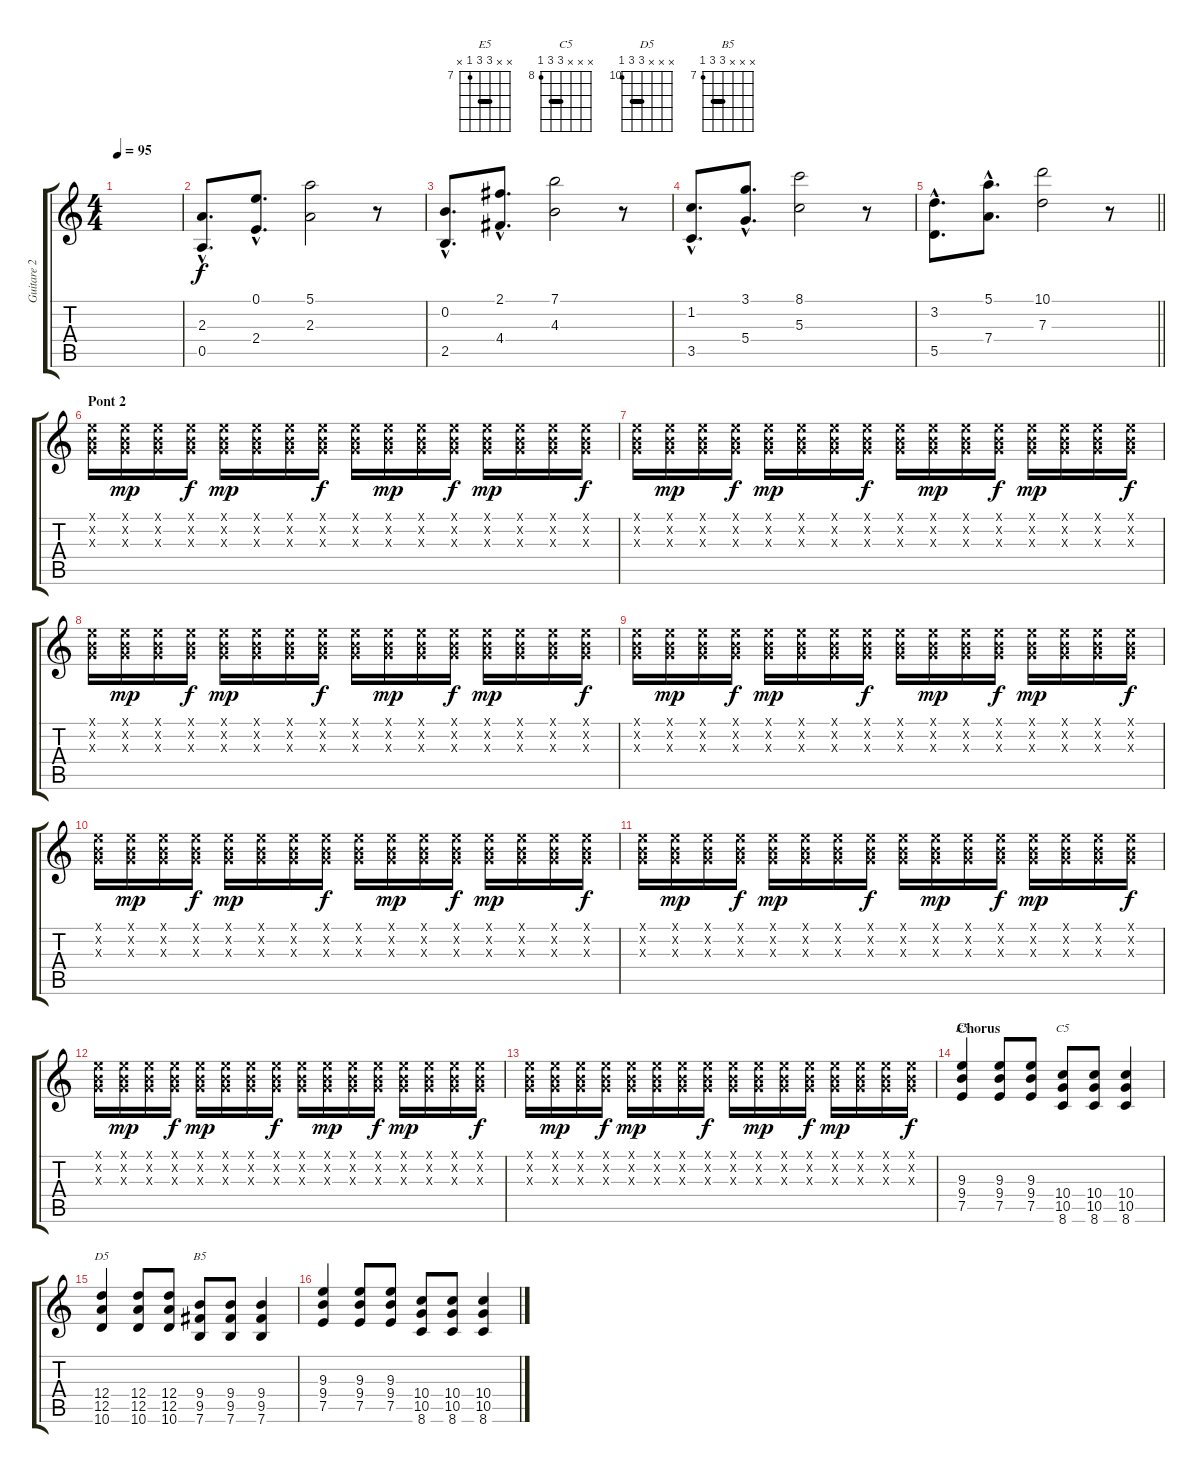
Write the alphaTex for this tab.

\track ("Guitare 2" "Guitare 2") {instrument distortionguitar}
\staff {score tabs}
\tuning (E4 B3 G3 D3 A2 E2) {hide}
\chord ("E5" x x 9 9 7 x) {firstfret 7 barre 9}
\chord ("C5" x x x 10 10 8) {firstfret 8 barre 10}
\chord ("D5" x x x 12 12 10) {firstfret 10 barre 12}
\chord ("B5" x x x 9 9 7) {firstfret 7 barre 9}
\ts (4 4)
\tempo 95
\clef g2
\ks c
|
(2.3{hac} 0.5{hac}).8{d} (0.1{hac} 2.4{hac}).8{d} (5.1 2.3).2 r.8 |
(0.2{hac} 2.5{hac}).8{d} (2.1{hac} 4.4{hac}).8{d} (7.1 4.3).2 r.8 |
(1.2{hac} 3.5{hac}).8{d} (3.1{hac} 5.4{hac}).8{d} (8.1 5.3).2 r.8 |
\barLineRight lightlight
(3.2{hac} 5.5{hac}).8{d} (5.1{hac} 7.4{hac}).8{d} (10.1 7.3).2 r.8 |
\section ("" "Pont 2")
(0.1{x} 0.2{x} 0.3{x}).16{dy f} (0.1{x} 0.2{x} 0.3{x}).16{dy mp} (0.1{x} 0.2{x} 0.3{x}).16 (0.1{x} 0.2{x} 0.3{x}).16{dy f} (0.1{x} 0.2{x} 0.3{x}).16{dy mp} (0.1{x} 0.2{x} 0.3{x}).16 (0.1{x} 0.2{x} 0.3{x}).16 (0.1{x} 0.2{x} 0.3{x}).16{dy f} (0.1{x} 0.2{x} 0.3{x}).16 (0.1{x} 0.2{x} 0.3{x}).16{dy mp} (0.1{x} 0.2{x} 0.3{x}).16 (0.1{x} 0.2{x} 0.3{x}).16{dy f} (0.1{x} 0.2{x} 0.3{x}).16{dy mp} (0.1{x} 0.2{x} 0.3{x}).16 (0.1{x} 0.2{x} 0.3{x}).16 (0.1{x} 0.2{x} 0.3{x}).16{dy f} |
(0.1{x} 0.2{x} 0.3{x}).16 (0.1{x} 0.2{x} 0.3{x}).16{dy mp} (0.1{x} 0.2{x} 0.3{x}).16 (0.1{x} 0.2{x} 0.3{x}).16{dy f} (0.1{x} 0.2{x} 0.3{x}).16{dy mp} (0.1{x} 0.2{x} 0.3{x}).16 (0.1{x} 0.2{x} 0.3{x}).16 (0.1{x} 0.2{x} 0.3{x}).16{dy f} (0.1{x} 0.2{x} 0.3{x}).16 (0.1{x} 0.2{x} 0.3{x}).16{dy mp} (0.1{x} 0.2{x} 0.3{x}).16 (0.1{x} 0.2{x} 0.3{x}).16{dy f} (0.1{x} 0.2{x} 0.3{x}).16{dy mp} (0.1{x} 0.2{x} 0.3{x}).16 (0.1{x} 0.2{x} 0.3{x}).16 (0.1{x} 0.2{x} 0.3{x}).16{dy f} |
(0.1{x} 0.2{x} 0.3{x}).16 (0.1{x} 0.2{x} 0.3{x}).16{dy mp} (0.1{x} 0.2{x} 0.3{x}).16 (0.1{x} 0.2{x} 0.3{x}).16{dy f} (0.1{x} 0.2{x} 0.3{x}).16{dy mp} (0.1{x} 0.2{x} 0.3{x}).16 (0.1{x} 0.2{x} 0.3{x}).16 (0.1{x} 0.2{x} 0.3{x}).16{dy f} (0.1{x} 0.2{x} 0.3{x}).16 (0.1{x} 0.2{x} 0.3{x}).16{dy mp} (0.1{x} 0.2{x} 0.3{x}).16 (0.1{x} 0.2{x} 0.3{x}).16{dy f} (0.1{x} 0.2{x} 0.3{x}).16{dy mp} (0.1{x} 0.2{x} 0.3{x}).16 (0.1{x} 0.2{x} 0.3{x}).16 (0.1{x} 0.2{x} 0.3{x}).16{dy f} |
(0.1{x} 0.2{x} 0.3{x}).16 (0.1{x} 0.2{x} 0.3{x}).16{dy mp} (0.1{x} 0.2{x} 0.3{x}).16 (0.1{x} 0.2{x} 0.3{x}).16{dy f} (0.1{x} 0.2{x} 0.3{x}).16{dy mp} (0.1{x} 0.2{x} 0.3{x}).16 (0.1{x} 0.2{x} 0.3{x}).16 (0.1{x} 0.2{x} 0.3{x}).16{dy f} (0.1{x} 0.2{x} 0.3{x}).16 (0.1{x} 0.2{x} 0.3{x}).16{dy mp} (0.1{x} 0.2{x} 0.3{x}).16 (0.1{x} 0.2{x} 0.3{x}).16{dy f} (0.1{x} 0.2{x} 0.3{x}).16{dy mp} (0.1{x} 0.2{x} 0.3{x}).16 (0.1{x} 0.2{x} 0.3{x}).16 (0.1{x} 0.2{x} 0.3{x}).16{dy f} |
(0.1{x} 0.2{x} 0.3{x}).16 (0.1{x} 0.2{x} 0.3{x}).16{dy mp} (0.1{x} 0.2{x} 0.3{x}).16 (0.1{x} 0.2{x} 0.3{x}).16{dy f} (0.1{x} 0.2{x} 0.3{x}).16{dy mp} (0.1{x} 0.2{x} 0.3{x}).16 (0.1{x} 0.2{x} 0.3{x}).16 (0.1{x} 0.2{x} 0.3{x}).16{dy f} (0.1{x} 0.2{x} 0.3{x}).16 (0.1{x} 0.2{x} 0.3{x}).16{dy mp} (0.1{x} 0.2{x} 0.3{x}).16 (0.1{x} 0.2{x} 0.3{x}).16{dy f} (0.1{x} 0.2{x} 0.3{x}).16{dy mp} (0.1{x} 0.2{x} 0.3{x}).16 (0.1{x} 0.2{x} 0.3{x}).16 (0.1{x} 0.2{x} 0.3{x}).16{dy f} |
(0.1{x} 0.2{x} 0.3{x}).16 (0.1{x} 0.2{x} 0.3{x}).16{dy mp} (0.1{x} 0.2{x} 0.3{x}).16 (0.1{x} 0.2{x} 0.3{x}).16{dy f} (0.1{x} 0.2{x} 0.3{x}).16{dy mp} (0.1{x} 0.2{x} 0.3{x}).16 (0.1{x} 0.2{x} 0.3{x}).16 (0.1{x} 0.2{x} 0.3{x}).16{dy f} (0.1{x} 0.2{x} 0.3{x}).16 (0.1{x} 0.2{x} 0.3{x}).16{dy mp} (0.1{x} 0.2{x} 0.3{x}).16 (0.1{x} 0.2{x} 0.3{x}).16{dy f} (0.1{x} 0.2{x} 0.3{x}).16{dy mp} (0.1{x} 0.2{x} 0.3{x}).16 (0.1{x} 0.2{x} 0.3{x}).16 (0.1{x} 0.2{x} 0.3{x}).16{dy f} |
(0.1{x} 0.2{x} 0.3{x}).16 (0.1{x} 0.2{x} 0.3{x}).16{dy mp} (0.1{x} 0.2{x} 0.3{x}).16 (0.1{x} 0.2{x} 0.3{x}).16{dy f} (0.1{x} 0.2{x} 0.3{x}).16{dy mp} (0.1{x} 0.2{x} 0.3{x}).16 (0.1{x} 0.2{x} 0.3{x}).16 (0.1{x} 0.2{x} 0.3{x}).16{dy f} (0.1{x} 0.2{x} 0.3{x}).16 (0.1{x} 0.2{x} 0.3{x}).16{dy mp} (0.1{x} 0.2{x} 0.3{x}).16 (0.1{x} 0.2{x} 0.3{x}).16{dy f} (0.1{x} 0.2{x} 0.3{x}).16{dy mp} (0.1{x} 0.2{x} 0.3{x}).16 (0.1{x} 0.2{x} 0.3{x}).16 (0.1{x} 0.2{x} 0.3{x}).16{dy f} |
(0.1{x} 0.2{x} 0.3{x}).16 (0.1{x} 0.2{x} 0.3{x}).16{dy mp} (0.1{x} 0.2{x} 0.3{x}).16 (0.1{x} 0.2{x} 0.3{x}).16{dy f} (0.1{x} 0.2{x} 0.3{x}).16{dy mp} (0.1{x} 0.2{x} 0.3{x}).16 (0.1{x} 0.2{x} 0.3{x}).16 (0.1{x} 0.2{x} 0.3{x}).16{dy f} (0.1{x} 0.2{x} 0.3{x}).16 (0.1{x} 0.2{x} 0.3{x}).16{dy mp} (0.1{x} 0.2{x} 0.3{x}).16 (0.1{x} 0.2{x} 0.3{x}).16{dy f} (0.1{x} 0.2{x} 0.3{x}).16{dy mp} (0.1{x} 0.2{x} 0.3{x}).16 (0.1{x} 0.2{x} 0.3{x}).16 (0.1{x} 0.2{x} 0.3{x}).16{dy f} |
\section ("" "Chorus")
(9.3 9.4 7.5).4{ch "E5"} (9.3 9.4 7.5).8 (9.3 9.4 7.5).8 (10.4 10.5 8.6).8{ch "C5"} (10.4 10.5 8.6).8 (10.4 10.5 8.6).4 |
(12.4 12.5 10.6).4{ch "D5"} (12.4 12.5 10.6).8 (12.4 12.5 10.6).8 (9.4 9.5 7.6).8{ch "B5"} (9.4 9.5 7.6).8 (9.4 9.5 7.6).4 |
(9.3 9.4 7.5).4 (9.3 9.4 7.5).8 (9.3 9.4 7.5).8 (10.4 10.5 8.6).8 (10.4 10.5 8.6).8 (10.4 10.5 8.6).4
